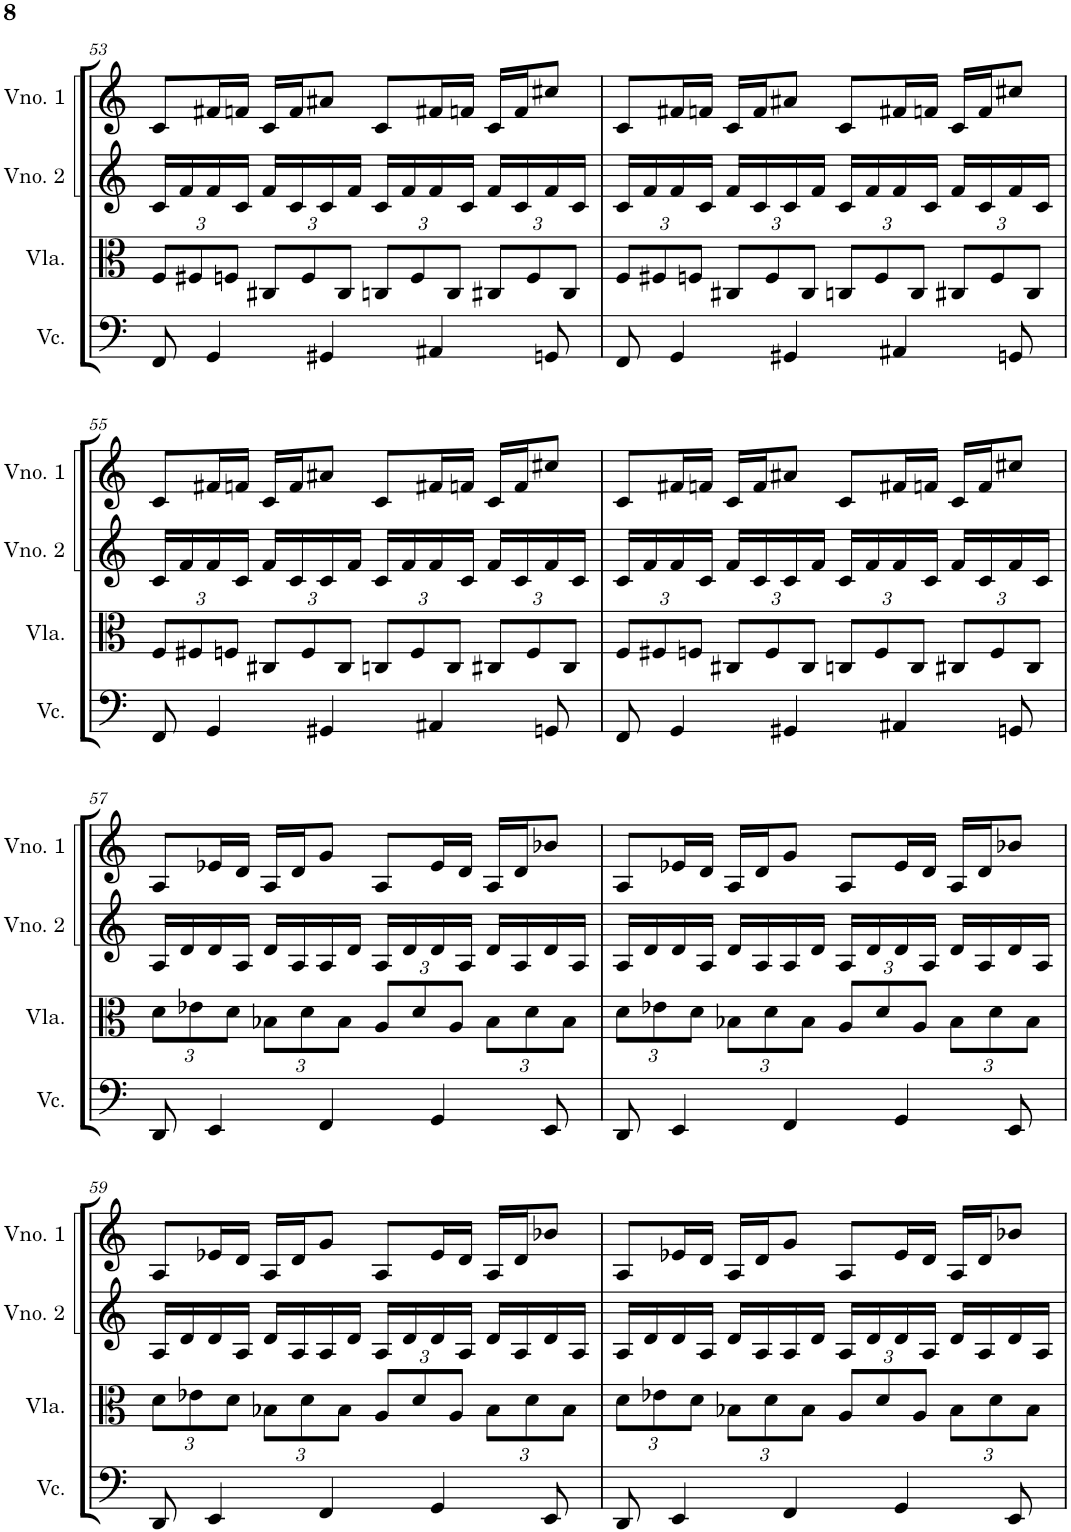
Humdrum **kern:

**kern	**kern	**kern	**kern
*part4	*part3	*part2	*part1
*staff4	*staff3	*staff2	*staff1
*I"Violoncelo	*I"Viola	*I"Violino 2	*I"Violino 1
*I'Vc.	*I'Vla.	*I'Vno. 2	*I'Vno. 1
!!LO:PB:g=z
*clefF4	*clefC3	*clefG2	*clefG2
*k[]	*k[]	*k[]	*k[]
*M4/4	*M4/4	*M4/4	*M4/4
*	*Xbrackettup	*	*
=53	=53	=53	=53
8FF/	12F/L	16c/LL	8c/L
.	.	16f/	.
.	12F#X/	.	.
4GG/	.	16f/	16f#X/L
.	12Fn/J	.	.
.	.	16c/JJ	16fn/JJ
.	12C#X/L	16f/LL	16c/LL
.	.	16c/	16f/J
.	12F/	.	.
4GG#X/	.	16c/	8a#X/J
.	12C#/J	.	.
.	.	16f/JJ	.
.	12Cn/L	16c/LL	8c/L
.	.	16f/	.
.	12F/	.	.
4AA#X/	.	16f/	16f#X/L
.	12C/J	.	.
.	.	16c/JJ	16fn/JJ
.	12C#X/L	16f/LL	16c/LL
.	.	16c/	16f/J
.	12F/	.	.
8GGn/	.	16f/	8cc#X/J
.	12C#/J	.	.
.	.	16c/JJ	.
=54	=54	=54	=54
8FF/	12F/L	16c/LL	8c/L
.	.	16f/	.
.	12F#X/	.	.
4GG/	.	16f/	16f#X/L
.	12Fn/J	.	.
.	.	16c/JJ	16fn/JJ
.	12C#X/L	16f/LL	16c/LL
.	.	16c/	16f/J
.	12F/	.	.
4GG#X/	.	16c/	8a#X/J
.	12C#/J	.	.
.	.	16f/JJ	.
.	12Cn/L	16c/LL	8c/L
.	.	16f/	.
.	12F/	.	.
4AA#X/	.	16f/	16f#X/L
.	12C/J	.	.
.	.	16c/JJ	16fn/JJ
.	12C#X/L	16f/LL	16c/LL
.	.	16c/	16f/J
.	12F/	.	.
8GGn/	.	16f/	8cc#X/J
.	12C#/J	.	.
.	.	16c/JJ	.
!!LO:LB:g=z
=55	=55	=55	=55
8FF/	12F/L	16c/LL	8c/L
.	.	16f/	.
.	12F#X/	.	.
4GG/	.	16f/	16f#X/L
.	12Fn/J	.	.
.	.	16c/JJ	16fn/JJ
.	12C#X/L	16f/LL	16c/LL
.	.	16c/	16f/J
.	12F/	.	.
4GG#X/	.	16c/	8a#X/J
.	12C#/J	.	.
.	.	16f/JJ	.
.	12Cn/L	16c/LL	8c/L
.	.	16f/	.
.	12F/	.	.
4AA#X/	.	16f/	16f#X/L
.	12C/J	.	.
.	.	16c/JJ	16fn/JJ
.	12C#X/L	16f/LL	16c/LL
.	.	16c/	16f/J
.	12F/	.	.
8GGn/	.	16f/	8cc#X/J
.	12C#/J	.	.
.	.	16c/JJ	.
=56	=56	=56	=56
8FF/	12F/L	16c/LL	8c/L
.	.	16f/	.
.	12F#X/	.	.
4GG/	.	16f/	16f#X/L
.	12Fn/J	.	.
.	.	16c/JJ	16fn/JJ
.	12C#X/L	16f/LL	16c/LL
.	.	16c/	16f/J
.	12F/	.	.
4GG#X/	.	16c/	8a#X/J
.	12C#/J	.	.
.	.	16f/JJ	.
.	12Cn/L	16c/LL	8c/L
.	.	16f/	.
.	12F/	.	.
4AA#X/	.	16f/	16f#X/L
.	12C/J	.	.
.	.	16c/JJ	16fn/JJ
.	12C#X/L	16f/LL	16c/LL
.	.	16c/	16f/J
.	12F/	.	.
8GGn/	.	16f/	8cc#X/J
.	12C#/J	.	.
.	.	16c/JJ	.
!!LO:LB:g=z
=57	=57	=57	=57
8DD/	12d\L	16A/LL	8A/L
.	.	16d/	.
.	12e-X\	.	.
4EE/	.	16d/	16e-X/L
.	12d\J	.	.
.	.	16A/JJ	16d/JJ
.	12B-X\L	16d/LL	16A/LL
.	.	16A/	16d/J
.	12d\	.	.
4FF/	.	16A/	8g/J
.	12B-\J	.	.
.	.	16d/JJ	.
.	12A/L	16A/LL	8A/L
.	.	16d/	.
.	12d/	.	.
4GG/	.	16d/	16e-/L
.	12A/J	.	.
.	.	16A/JJ	16d/JJ
.	12B-\L	16d/LL	16A/LL
.	.	16A/	16d/J
.	12d\	.	.
8EE/	.	16d/	8b-X/J
.	12B-\J	.	.
.	.	16A/JJ	.
=58	=58	=58	=58
8DD/	12d\L	16A/LL	8A/L
.	.	16d/	.
.	12e-X\	.	.
4EE/	.	16d/	16e-X/L
.	12d\J	.	.
.	.	16A/JJ	16d/JJ
.	12B-X\L	16d/LL	16A/LL
.	.	16A/	16d/J
.	12d\	.	.
4FF/	.	16A/	8g/J
.	12B-\J	.	.
.	.	16d/JJ	.
.	12A/L	16A/LL	8A/L
.	.	16d/	.
.	12d/	.	.
4GG/	.	16d/	16e-/L
.	12A/J	.	.
.	.	16A/JJ	16d/JJ
.	12B-\L	16d/LL	16A/LL
.	.	16A/	16d/J
.	12d\	.	.
8EE/	.	16d/	8b-X/J
.	12B-\J	.	.
.	.	16A/JJ	.
!!LO:LB:g=z
=59	=59	=59	=59
8DD/	12d\L	16A/LL	8A/L
.	.	16d/	.
.	12e-X\	.	.
4EE/	.	16d/	16e-X/L
.	12d\J	.	.
.	.	16A/JJ	16d/JJ
.	12B-X\L	16d/LL	16A/LL
.	.	16A/	16d/J
.	12d\	.	.
4FF/	.	16A/	8g/J
.	12B-\J	.	.
.	.	16d/JJ	.
.	12A/L	16A/LL	8A/L
.	.	16d/	.
.	12d/	.	.
4GG/	.	16d/	16e-/L
.	12A/J	.	.
.	.	16A/JJ	16d/JJ
.	12B-\L	16d/LL	16A/LL
.	.	16A/	16d/J
.	12d\	.	.
8EE/	.	16d/	8b-X/J
.	12B-\J	.	.
.	.	16A/JJ	.
=60	=60	=60	=60
8DD/	12d\L	16A/LL	8A/L
.	.	16d/	.
.	12e-X\	.	.
4EE/	.	16d/	16e-X/L
.	12d\J	.	.
.	.	16A/JJ	16d/JJ
.	12B-X\L	16d/LL	16A/LL
.	.	16A/	16d/J
.	12d\	.	.
4FF/	.	16A/	8g/J
.	12B-\J	.	.
.	.	16d/JJ	.
.	12A/L	16A/LL	8A/L
.	.	16d/	.
.	12d/	.	.
4GG/	.	16d/	16e-/L
.	12A/J	.	.
.	.	16A/JJ	16d/JJ
.	12B-\L	16d/LL	16A/LL
.	.	16A/	16d/J
.	12d\	.	.
8EE/	.	16d/	8b-X/J
.	12B-\J	.	.
.	.	16A/JJ	.
=	=	=	=
*-	*-	*-	*-
